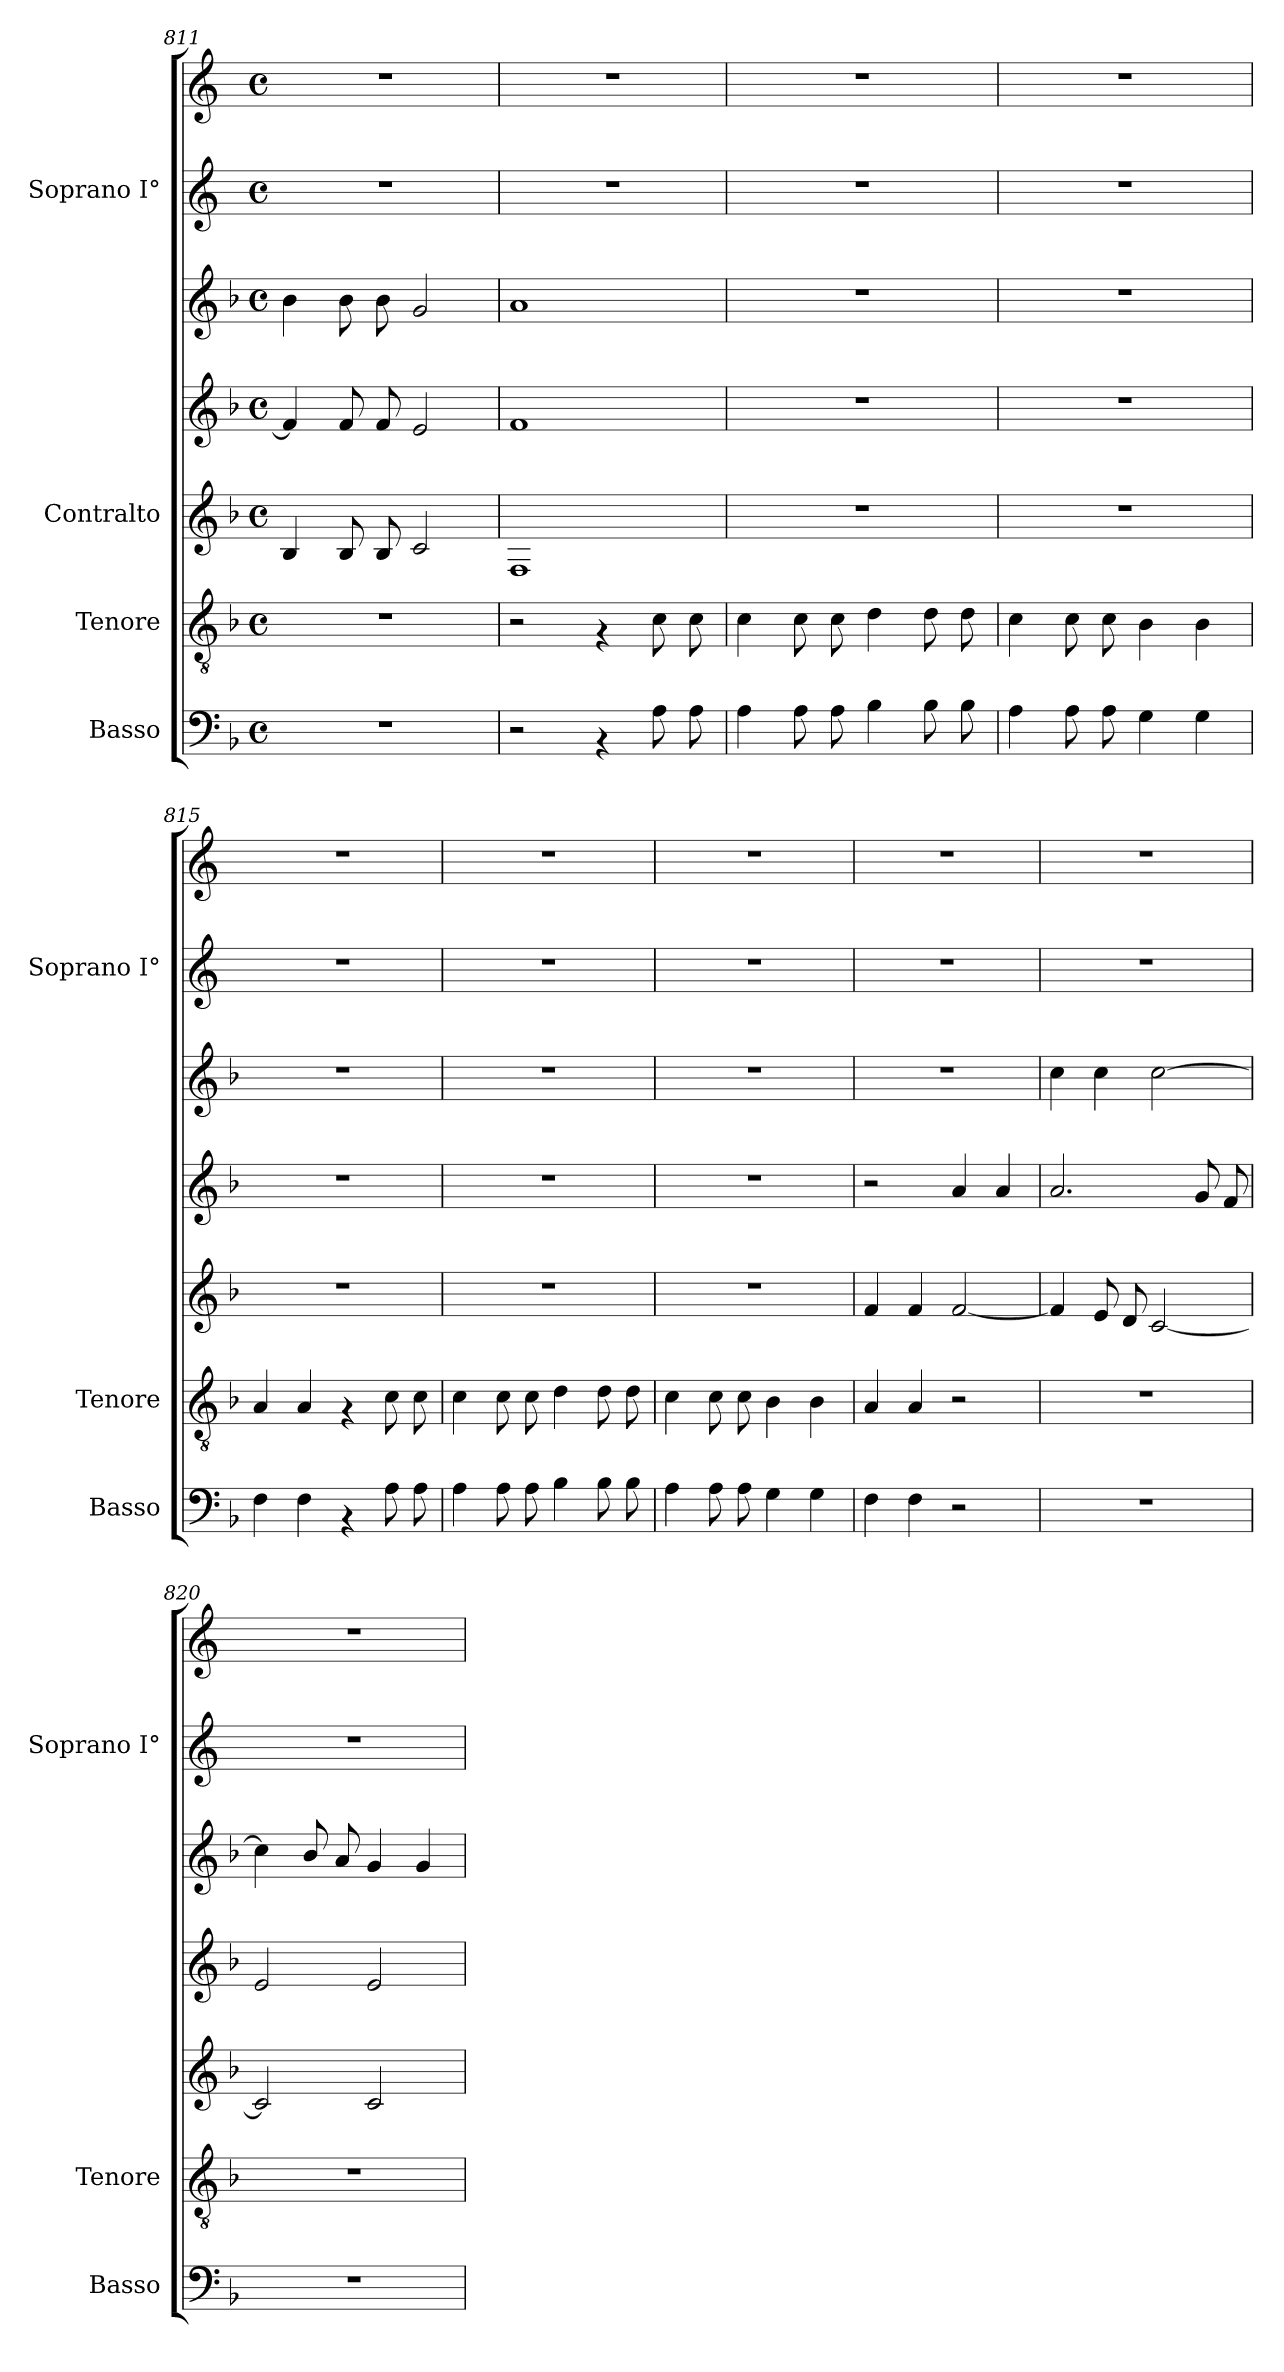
**kern	**kern	**kern	**kern	**kern	**kern	**kern
*part6	*part5	*part4	*part3	*part2	*part1	*part1
*staff7	*staff6	*staff5	*staff4	*staff3	*staff2	*staff1
*I"Basso	*I"Tenore	*I"Contralto	*	*	*I"Soprano I°	*
*I'Basso	*I'Tenore	*	*	*	*I'Soprano I°	*
!!LO:LB:g=z
*clefF4	*clefGv2	*clefG2	*clefG2	*clefG2	*clefG2	*clefG2
*k[b-]	*k[b-]	*k[b-]	*k[b-]	*k[b-]	*k[]	*k[]
*F:	*F:	*F:	*F:	*F:	*C:	*C:
*M4/4	*M4/4	*M4/4	*M4/4	*M4/4	*M4/4	*M4/4
*met(c)	*met(c)	*met(c)	*met(c)	*met(c)	*met(c)	*met(c)
=811	=811	=811	=811	=811	=811	=811
1r	1r	4B-/	4f/]	4b-\	1r	1r
.	.	8B-/	8f/	8b-\	.	.
.	.	8B-/	8f/	8b-\	.	.
.	.	2c/	2e/	2g/	.	.
=812	=812	=812	=812	=812	=812	=812
2r	2r	1F	1f	1a	1r	1r
4rAA	4rF	.	.	.	.	.
8A\	8c\	.	.	.	.	.
8A\	8c\	.	.	.	.	.
=813	=813	=813	=813	=813	=813	=813
4A\	4c\	1r	1r	1r	1r	1r
8A\	8c\	.	.	.	.	.
8A\	8c\	.	.	.	.	.
4B-\	4d\	.	.	.	.	.
8B-\	8d\	.	.	.	.	.
8B-\	8d\	.	.	.	.	.
=814	=814	=814	=814	=814	=814	=814
4A\	4c\	1r	1r	1r	1r	1r
8A\	8c\	.	.	.	.	.
8A\	8c\	.	.	.	.	.
4G\	4B-\	.	.	.	.	.
4G\	4B-\	.	.	.	.	.
=815	=815	=815	=815	=815	=815	=815
4F\	4A/	1r	1r	1r	1r	1r
4F\	4A/	.	.	.	.	.
4rAA	4rF	.	.	.	.	.
8A\	8c\	.	.	.	.	.
8A\	8c\	.	.	.	.	.
!!LO:PB:g=z
=816	=816	=816	=816	=816	=816	=816
4A\	4c\	1r	1r	1r	1r	1r
8A\	8c\	.	.	.	.	.
8A\	8c\	.	.	.	.	.
4B-\	4d\	.	.	.	.	.
8B-\	8d\	.	.	.	.	.
8B-\	8d\	.	.	.	.	.
=817	=817	=817	=817	=817	=817	=817
4A\	4c\	1r	1r	1r	1r	1r
8A\	8c\	.	.	.	.	.
8A\	8c\	.	.	.	.	.
4G\	4B-\	.	.	.	.	.
4G\	4B-\	.	.	.	.	.
=818	=818	=818	=818	=818	=818	=818
4F\	4A/	4f/	2r	1r	1r	1r
4F\	4A/	4f/	.	.	.	.
2r	2r	[<2f/	4a/	.	.	.
.	.	.	4a/	.	.	.
=819	=819	=819	=819	=819	=819	=819
1r	1r	4f/]	2.a/	4cc\	1r	1r
.	.	8e/	.	4cc\	.	.
.	.	8d/	.	.	.	.
.	.	[<2c/	.	[>2cc\	.	.
.	.	.	8g/	.	.	.
.	.	.	8f/	.	.	.
=820	=820	=820	=820	=820	=820	=820
1r	1r	2c/]	2e/	4cc\]	1r	1r
.	.	.	.	8b-/	.	.
.	.	.	.	8a/	.	.
.	.	2c/	2e/	4g/	.	.
.	.	.	.	4g/	.	.
=	=	=	=	=	=	=
*-	*-	*-	*-	*-	*-	*-
